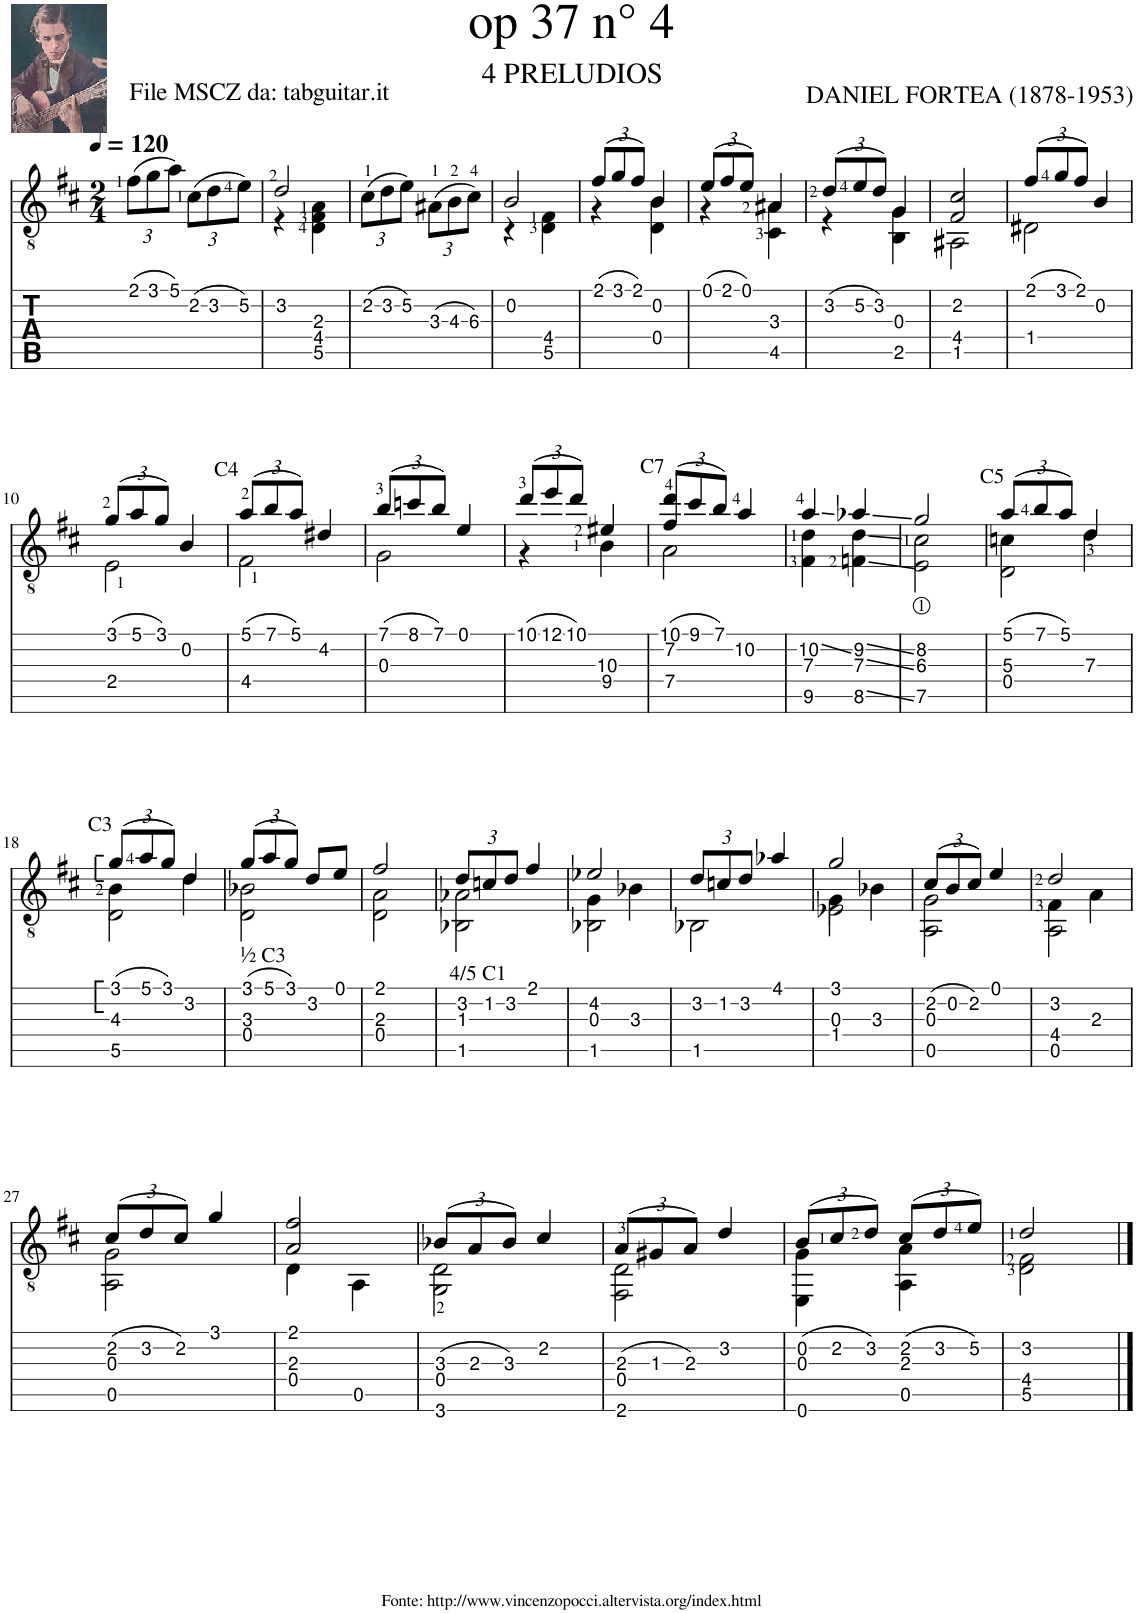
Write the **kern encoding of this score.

**kern	**kern
*part1	*part1
*staff2	*staff1
*I"Guitar	*
*I'Guit.	*
*stria6	*
*	*clefGv2
*k[f#c#]	*k[f#c#]
*M2/4	*M2/4
*MM120	*MM120
*Xbrackettup	*Xbrackettup
=1	=1
12f#L	(12f#\L
12g	12g\
12aJ	12a\J)
12c#L	(12c#\L
12d	12d\
12eJ	12e\J)
=2	=2
*^	*^
2d	4r	2d/	4r
.	4D 4F# 4A	.	4D\ 4F#\ 4A\
*v	*v	*	*
*	*v	*v
=3	=3
12c#L	(12c#\L
12d	12d\
12eJ	12e\J)
12A#L	(12A#X\L
12B	12B\
12c#J	12c#\J)
=4	=4
*^	*^
2B	4r	2B/	4r
.	4D 4F#	.	4D\ 4F#\
=5	=5	=5	=5
12f#L	4r	(12f#/L	4r
12g	.	12g/	.
12f#J	.	12f#/J)	.
4B	4D 4B	4B/	4D\ 4B\
=6	=6	=6	=6
12eL	4r	(12e/L	4r
12f#	.	12f#/	.
12eJ	.	12e/J)	.
4A#	4C# 4A#	4A#X/	4C#\ 4A#\
=7	=7	=7	=7
12dL	4r	(12d/L	4r
12e	.	12e/	.
12dJ	.	12d/J)	.
4G	4BB 4G	4G/	4BB\ 4G\
=8	=8	=8	=8
2F# 2c#	2AA#	2F#/ 2c#/	2AA#X\
=9	=9	=9	=9
12f#L	2D#	(12f#/L	2D#X\
12g	.	12g/	.
12f#J	.	12f#/J)	.
4B	.	4B/	.
!!LO:LB:g=z	!!
=10	=10	=10	=10
12gL	2E	(12g/L	2E\
12a	.	12a/	.
12gJ	.	12g/J)	.
4B	.	4B/	.
=11	=11	=11	=11
!	!	!LO:TX:a:t=C4	!
12aL	2F#	(12a/L	2F#\
12b	.	12b/	.
12aJ	.	12a/J)	.
4d#	.	4d#X/	.
=12	=12	=12	=12
12bL	2G	(12b/L	2G\
12cc	.	12ccn/	.
12bJ	.	12b/J)	.
4e	.	4e/	.
=13	=13	=13	=13
12ddL	4r	(12dd/L	4r
12ee	.	12ee/	.
12ddJ	.	12dd/J)	.
4e#	4B	4e#X/	4B\
=14	=14	=14	=14
!	!	!LO:TX:a:t=C7	!
12f#\ 12dd\L	2A	(12f#/ 12dd/L	2A\
12cc#	.	12cc#/	.
12bJ	.	12b/J)	.
4a	.	4a/	.
=15	=15	=15	=15
4a	4F# 4d	4a/	4F#\ 4d\
4a-	4F 4d	4a-X/	4Fn\ 4d\
=16	=16	=16	=16
2g	2E 2c#	2g/	2E\ 2c#\
=17	=17	=17	=17
*	*^	*	*^
!	!	!	!LO:TX:a:t=C5	!	!
12aL	4c	2D	(12a/L	4cn\	2D\
12b	.	.	12b/	.	.
12aJ	.	.	12a/J)	.	.
4d	4d	.	4d/	4d\	.
!!LO:LB:g=z	!!	!!
=18	=18	=18	=18	=18	=18
!	!	!	!LO:TX:a:t=C3	!	!
12g:L	4B	2D	(12g:/L	4B\	2D\
12a	.	.	12a/	.	.
12gJ	.	.	12g/J)	.	.
4d	4d	.	4d/	4d\	.
*	*v	*v	*	*	*
*	*	*	*v	*v
=19	=19	=19	=19
!LO:TX:a:t=½ C3	!	!	!
12gL	2D 2B-	(12g/L	2D\ 2B-X\
12a	.	12a/	.
12gJ	.	12g/J)	.
8dL	.	8d/L	.
8eJ	.	8e/J	.
=20	=20	=20	=20
2f#	2D 2A	2f#/	2D\ 2A\
=21	=21	=21	=21
!LO:TX:a:t=4/5 C1	!	!	!
12dL	2BB- 2A-	12d/L	2BB-X\ 2A-X\
12c	.	12cn/	.
12dJ	.	12d/J	.
4f#	.	4f#/	.
=22	=22	=22	=22
*	*^	*	*^
2e-	4G	2BB-	2e-X/	4G\	2BB-X\
.	4B-	.	.	4B-X\	.
*	*v	*v	*	*	*
*	*	*	*v	*v
=23	=23	=23	=23
12dL	2BB-	12d/L	2BB-X\
12c	.	12cn/	.
12dJ	.	12d/J	.
4a-	.	4a-X/	.
=24	=24	=24	=24
*	*^	*	*^
2g	4G	2E-	2g/	4G\	2E-X\
.	4B-	.	.	4B-X\	.
*	*v	*v	*	*	*
*	*	*	*v	*v
=25	=25	=25	=25
12c#L	2AA 2G	(12c#/L	2AA\ 2G\
12B	.	12B/	.
12c#J	.	12c#/J)	.
4e	.	4e/	.
=26	=26	=26	=26
*	*^	*	*^
2d	4F#	2AA	2d/	4F#\	2AA\
.	4A	.	.	4A\	.
*	*v	*v	*	*	*
*	*	*	*v	*v
!!LO:LB:g=z
=27	=27	=27	=27
12c#L	2AA 2G	(12c#/L	2AA\ 2G\
12d	.	12d/	.
12c#J	.	12c#/J)	.
4g	.	4g/	.
=28	=28	=28	=28
2A 2f#	4D	2A/ 2f#/	4D\
.	4AA	.	4AA\
=29	=29	=29	=29
12B-L	2GG 2D	(12B-X/L	2GG\ 2D\
12A	.	12A/	.
12B-J	.	12B-/J)	.
4c#	.	4c#/	.
=30	=30	=30	=30
12AL	2FF# 2D	(12A/L	2FF#\ 2D\
12G#	.	12G#X/	.
12AJ	.	12A/J)	.
4d	.	4d/	.
=31	=31	=31	=31
12BL	4EE 4G	(12B/L	4EE\ 4G\
12c#	.	12c#/	.
12dJ	.	12d/J)	.
12c#L	4AA 4A	(12c#/L	4AA\ 4A\
12d	.	12d/	.
12eJ	.	12e/J)	.
=32	=32	=32	=32
2d	2D 2F#	2d/	2D\ 2F#\
*v	*v	*	*
*	*v	*v
==	==
*-	*-
